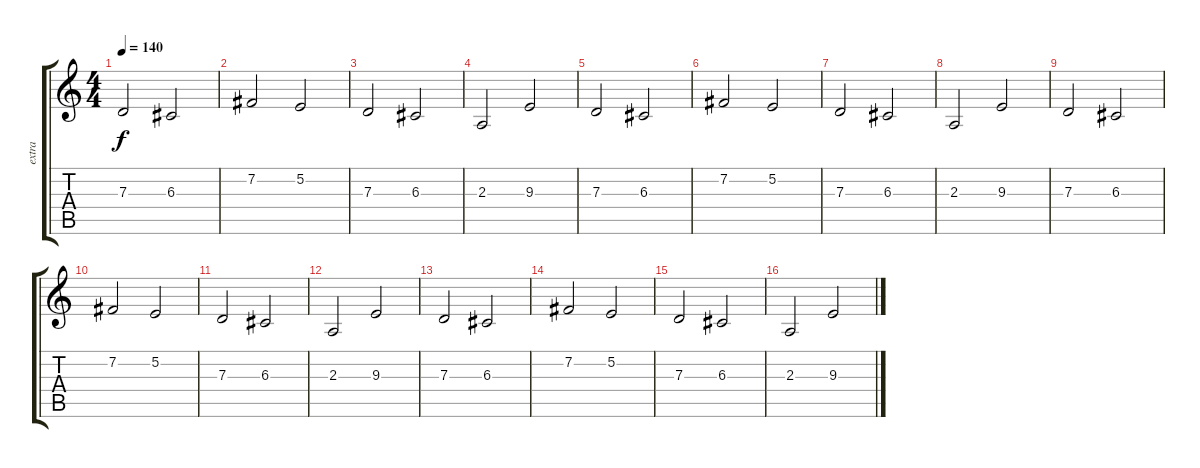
\track ("extra" "extra") {instrument electricgrandpiano}
\staff {score tabs}
\tuning (E4 B3 G3 D3 A2 E2) {hide}
\ts (4 4)
\tempo 140
\clef g2
\ks c
7.3.2{dy f} 6.3.2 |
7.2.2 5.2.2 |
7.3.2 6.3.2 |
2.3.2 9.3.2 |
7.3.2 6.3.2 |
7.2.2 5.2.2 |
7.3.2 6.3.2 |
2.3.2 9.3.2 |
7.3.2 6.3.2 |
7.2.2 5.2.2 |
7.3.2 6.3.2 |
2.3.2 9.3.2 |
7.3.2 6.3.2 |
7.2.2 5.2.2 |
7.3.2 6.3.2 |
2.3.2 9.3.2
